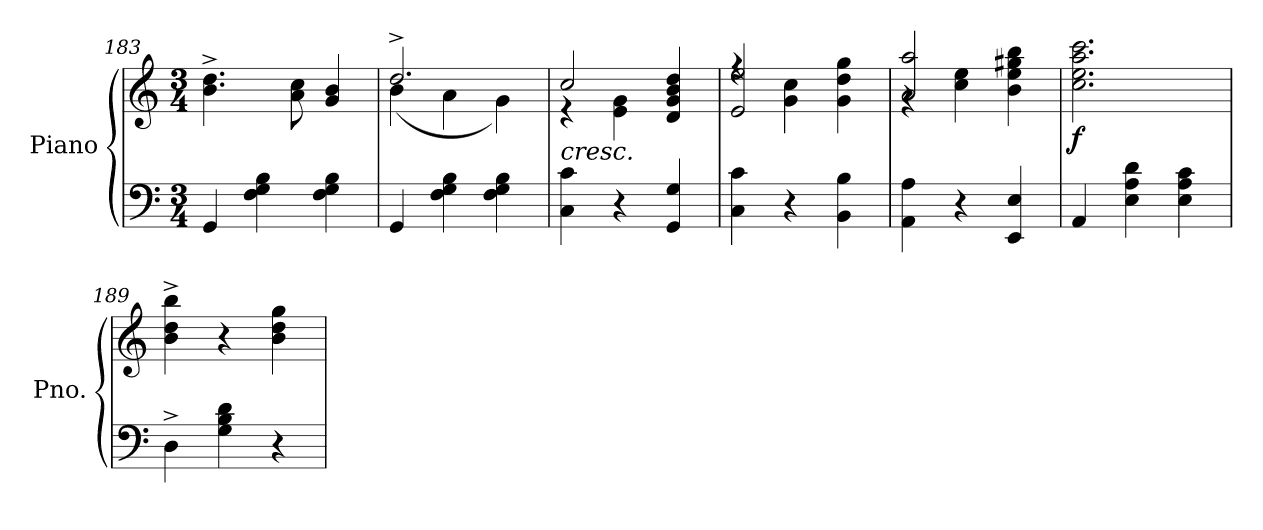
**kern	**kern	**dynam
*part1	*part1	*part1
*staff2	*staff1	*staff1/2
*I"Piano	*	*
*I'Pno.	*	*
*clefF4	*clefG2	*
*k[]	*k[]	*
*M3/4	*M3/4	*
=183	=183	=183
4GG/	4.b\^ 4.dd\^	.
4F\ 4G\ 4B\	.	.
.	8a\ 8cc\	.
4F\ 4G\ 4B\	4g/ 4b/	.
=184	=184	=184
*	*^	*
4GG/	2.dd^/	(<4b\	.
4F\ 4G\ 4B\	.	4a\	.
4F\ 4G\ 4B\	.	4g\)	.
=185	=185	=185	=185
!LO:TX:a:i:t=cresc.	!	!	!
4C\ 4c\	2cc/	4r	.
4r	.	4e\ 4g\	.
4GG/ 4G/	4d/ 4g/ 4b/ 4dd/	4ryy	.
=186	=186	=186	=186
4C\ 4c\	2e/ 2ee/	4rff	.
4r	.	4g\ 4cc\	.
4BB\ 4B\	4g\ 4dd\ 4gg\	4ryy	.
!!LO:LB:g=z	!!
=187	=187	=187	=187
4AA\ 4A\	2a/ 2aa/	4rg	.
4r	.	4cc\ 4ee\	.
4EE/ 4E/	4b\ 4ee\ 4gg#X\ 4bb\	4ryy	.
=188	=188	=188	=188
!	!	!	!LO:DY:b
*	*v	*v	*
4AA/	2.cc\ 2.ee\ 2.aa\ 2.ccc\	f
4E\ 4A\ 4d\	.	.
4E\ 4A\ 4c\	.	.
=189	=189	=189
4D^\	4b\^ 4dd\^ 4bb\^	.
4G\ 4B\ 4d\	4r	.
4r	4b\ 4dd\ 4gg\	.
=	=	=
*-	*-	*-
